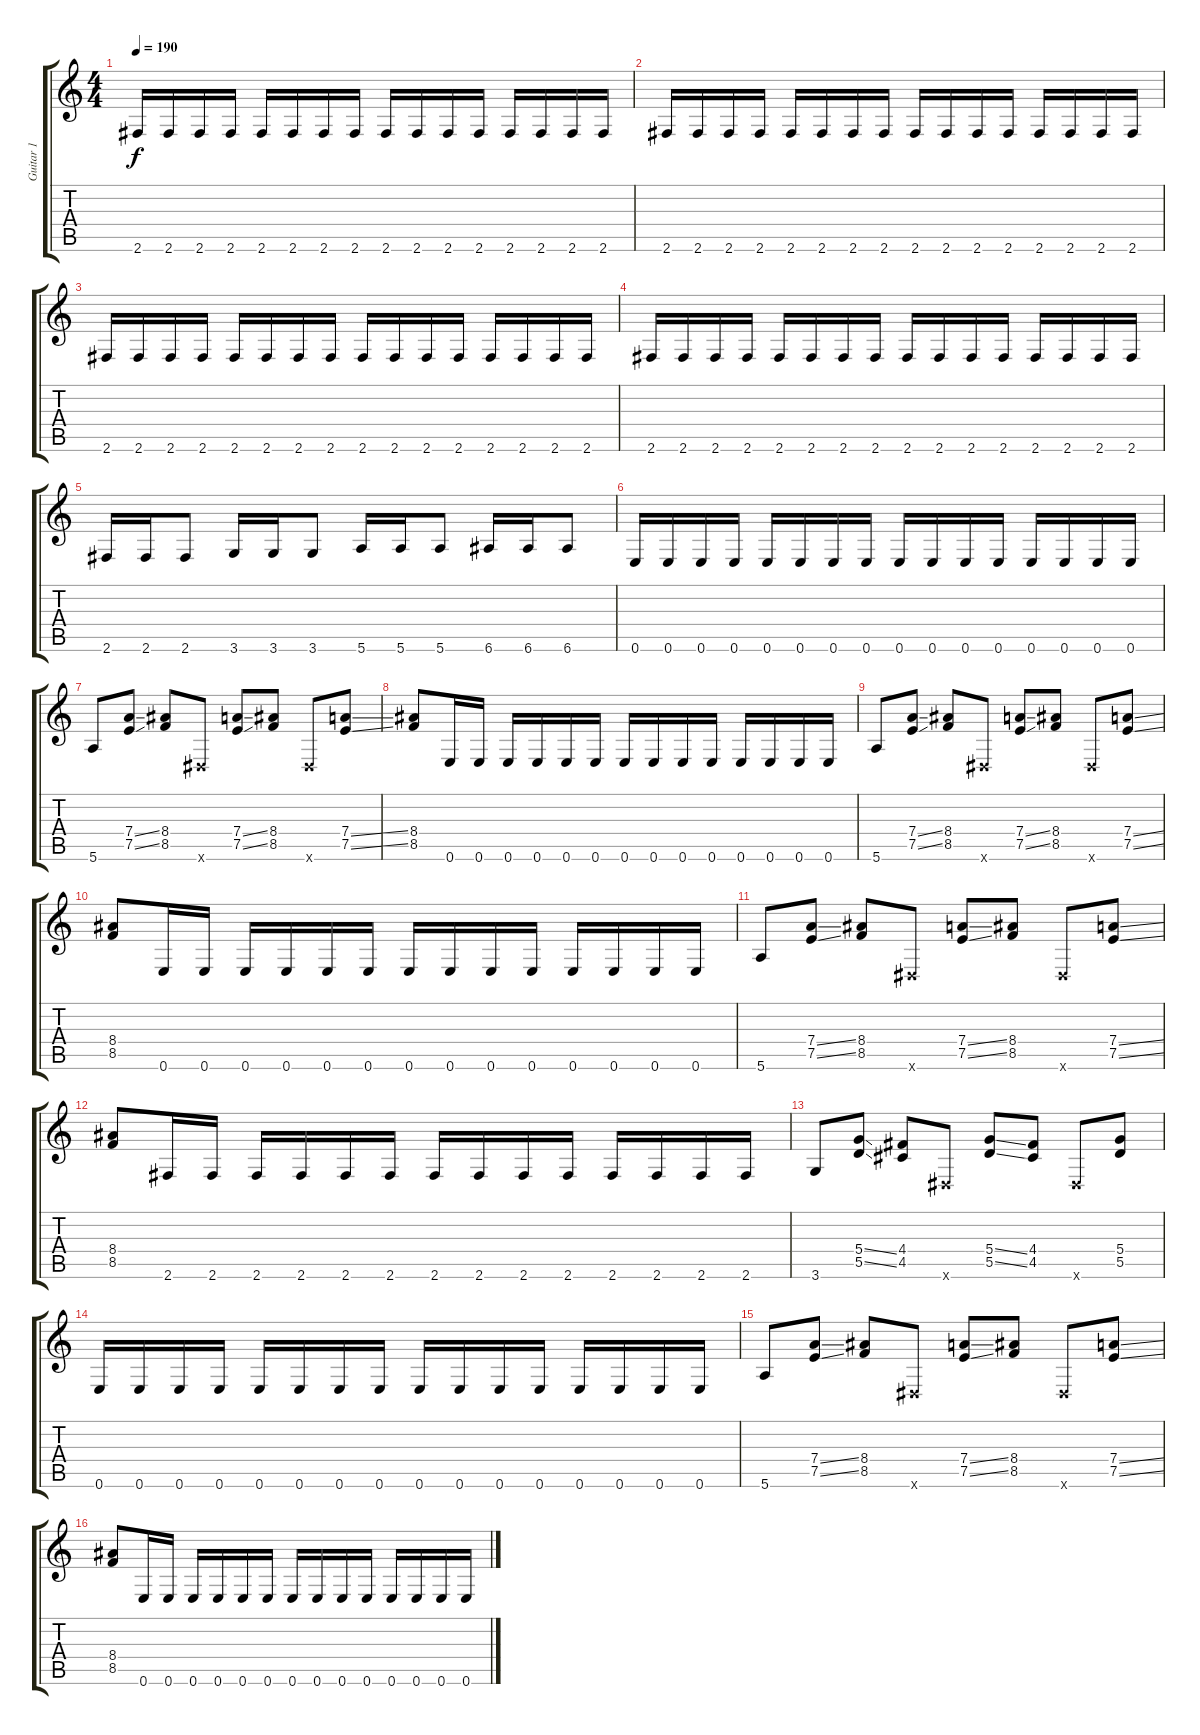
\track ("Guitar 1" "Guitar 1") {instrument distortionguitar}
\staff {score tabs}
\tuning (E4 B3 G3 D3 A2 E2) {hide}
\ts (4 4)
\tempo 190
\clef g2
\ks c
2.6.16{dy f} 2.6.16 2.6.16 2.6.16 2.6.16 2.6.16 2.6.16 2.6.16 2.6.16 2.6.16 2.6.16 2.6.16 2.6.16 2.6.16 2.6.16 2.6.16 |
2.6.16 2.6.16 2.6.16 2.6.16 2.6.16 2.6.16 2.6.16 2.6.16 2.6.16 2.6.16 2.6.16 2.6.16 2.6.16 2.6.16 2.6.16 2.6.16 |
2.6.16 2.6.16 2.6.16 2.6.16 2.6.16 2.6.16 2.6.16 2.6.16 2.6.16 2.6.16 2.6.16 2.6.16 2.6.16 2.6.16 2.6.16 2.6.16 |
2.6.16 2.6.16 2.6.16 2.6.16 2.6.16 2.6.16 2.6.16 2.6.16 2.6.16 2.6.16 2.6.16 2.6.16 2.6.16 2.6.16 2.6.16 2.6.16 |
2.6.16 2.6.16 2.6.8 3.6.16 3.6.16 3.6.8 5.6.16 5.6.16 5.6.8 6.6.16 6.6.16 6.6.8 |
0.6.16 0.6.16 0.6.16 0.6.16 0.6.16 0.6.16 0.6.16 0.6.16 0.6.16 0.6.16 0.6.16 0.6.16 0.6.16 0.6.16 0.6.16 0.6.16 |
5.6.8 (7.4{ss} 7.5{ss}).8 (8.4 8.5).8 -1.6{x}.8 (7.4{ss} 7.5{ss}).8 (8.4 8.5).8 -1.6{x}.8 (7.4{ss} 7.5{ss}).8 |
(8.4 8.5).8 0.6.16 0.6.16 0.6.16 0.6.16 0.6.16 0.6.16 0.6.16 0.6.16 0.6.16 0.6.16 0.6.16 0.6.16 0.6.16 0.6.16 |
5.6.8 (7.4{ss} 7.5{ss}).8 (8.4 8.5).8 -1.6{x}.8 (7.4{ss} 7.5{ss}).8 (8.4 8.5).8 -1.6{x}.8 (7.4{ss} 7.5{ss}).8 |
(8.4 8.5).8 0.6.16 0.6.16 0.6.16 0.6.16 0.6.16 0.6.16 0.6.16 0.6.16 0.6.16 0.6.16 0.6.16 0.6.16 0.6.16 0.6.16 |
5.6.8 (7.4{ss} 7.5{ss}).8 (8.4 8.5).8 -1.6{x}.8 (7.4{ss} 7.5{ss}).8 (8.4 8.5).8 -1.6{x}.8 (7.4{ss} 7.5{ss}).8 |
(8.4 8.5).8 2.6.16 2.6.16 2.6.16 2.6.16 2.6.16 2.6.16 2.6.16 2.6.16 2.6.16 2.6.16 2.6.16 2.6.16 2.6.16 2.6.16 |
3.6.8 (5.4{ss} 5.5{ss}).8 (4.4 4.5).8 -1.6{x}.8 (5.4{ss} 5.5{ss}).8 (4.4 4.5).8 -1.6{x}.8 (5.4 5.5).8 |
0.6.16 0.6.16 0.6.16 0.6.16 0.6.16 0.6.16 0.6.16 0.6.16 0.6.16 0.6.16 0.6.16 0.6.16 0.6.16 0.6.16 0.6.16 0.6.16 |
5.6.8 (7.4{ss} 7.5{ss}).8 (8.4 8.5).8 -1.6{x}.8 (7.4{ss} 7.5{ss}).8 (8.4 8.5).8 -1.6{x}.8 (7.4{ss} 7.5{ss}).8 |
(8.4 8.5).8 0.6.16 0.6.16 0.6.16 0.6.16 0.6.16 0.6.16 0.6.16 0.6.16 0.6.16 0.6.16 0.6.16 0.6.16 0.6.16 0.6.16
